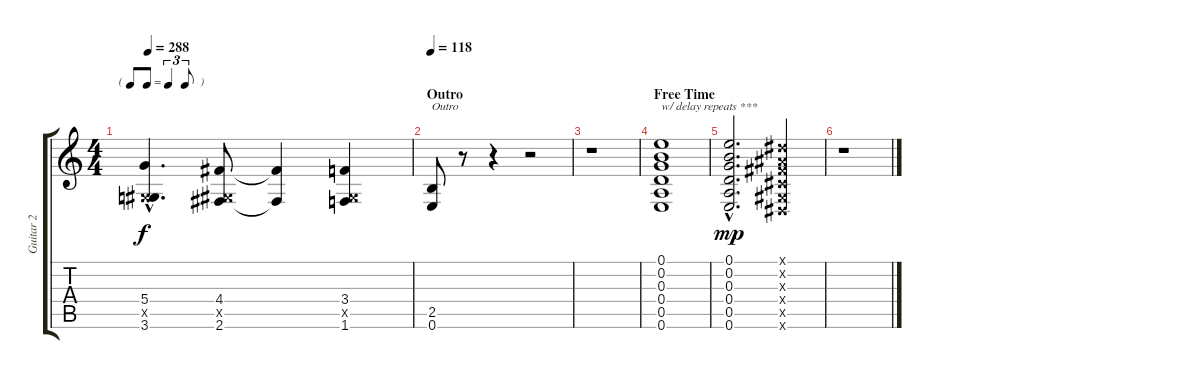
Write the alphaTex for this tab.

\track ("Guitar 2" "Guitar 2") {instrument distortionguitar}
\staff {score tabs}
\tuning (E4 B3 G3 D3 A2 E2) {hide}
\ts (4 4)
\tf triplet8th
\tempo 288
\clef g2
\ks c
(5.4{hac} -1.5{hac x} 3.6{hac}).4{d dy f} (4.4 -1.5{x} 2.6).8 (4.4{t} 2.6{t}).4 (3.4 -1.5{x} 1.6).4 |
\section ("" "Outro")
\tempo 116
\tempo 118
(2.5 0.6).8{txt "Outro"} r.8 r.4 r.2 |
r.1 |
\section ("" "Free Time")
(0.1 0.2 0.3 0.4 0.5 0.6).1{txt "w/ delay repeats ***"} |
(0.1{hac} 0.2{hac} 0.3{hac} 0.4{hac} 0.5{hac} 0.6{hac}).2{d dy mp} (-1.1{x} -1.2{x} -1.3{x} -1.4{x} -1.5{x} -1.6{x}).4 |
r.1
